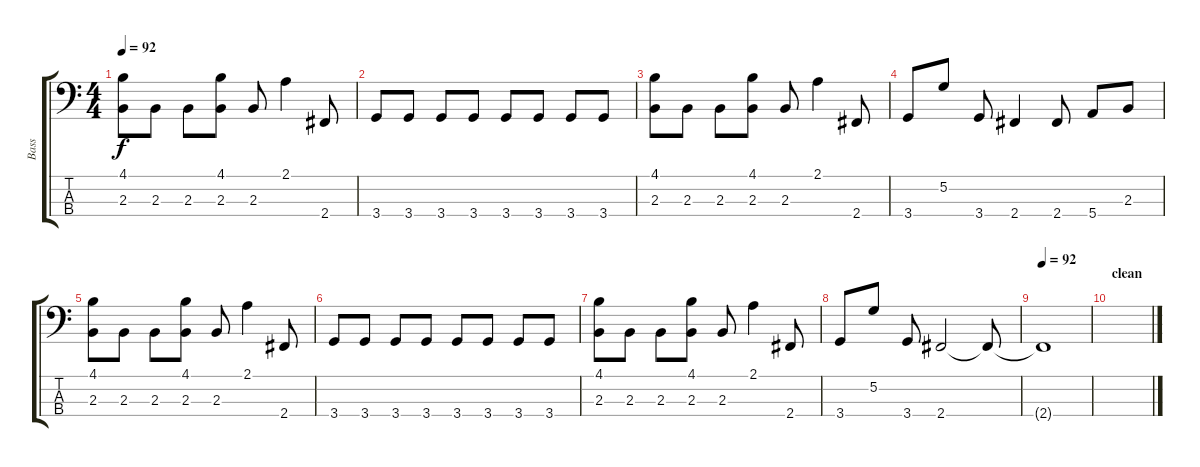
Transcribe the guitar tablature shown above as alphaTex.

\track ("Bass" "Bass") {instrument electricbassfinger}
\staff {score tabs}
\tuning (G2 D2 A1 E1) {hide}
\ts (4 4)
\tempo 92
\clef f4
\ks c
(4.1 2.3).8{dy f} 2.3.8 2.3.8 (4.1 2.3).8 2.3.8 2.1.4 2.4.8 |
3.4.8 3.4.8 3.4.8 3.4.8 3.4.8 3.4.8 3.4.8 3.4.8 |
(4.1 2.3).8 2.3.8 2.3.8 (4.1 2.3).8 2.3.8 2.1.4 2.4.8 |
3.4.8 5.2.8 3.4.8 2.4.4 2.4.8 5.4.8 2.3.8 |
(4.1 2.3).8 2.3.8 2.3.8 (4.1 2.3).8 2.3.8 2.1.4 2.4.8 |
3.4.8 3.4.8 3.4.8 3.4.8 3.4.8 3.4.8 3.4.8 3.4.8 |
(4.1 2.3).8 2.3.8 2.3.8 (4.1 2.3).8 2.3.8 2.1.4 2.4.8 |
3.4.8 5.2.8 3.4.8 2.4.2 2.4{t}.8 |
\tempo 92
2.4{t}.1 |
\section ("" "clean")
